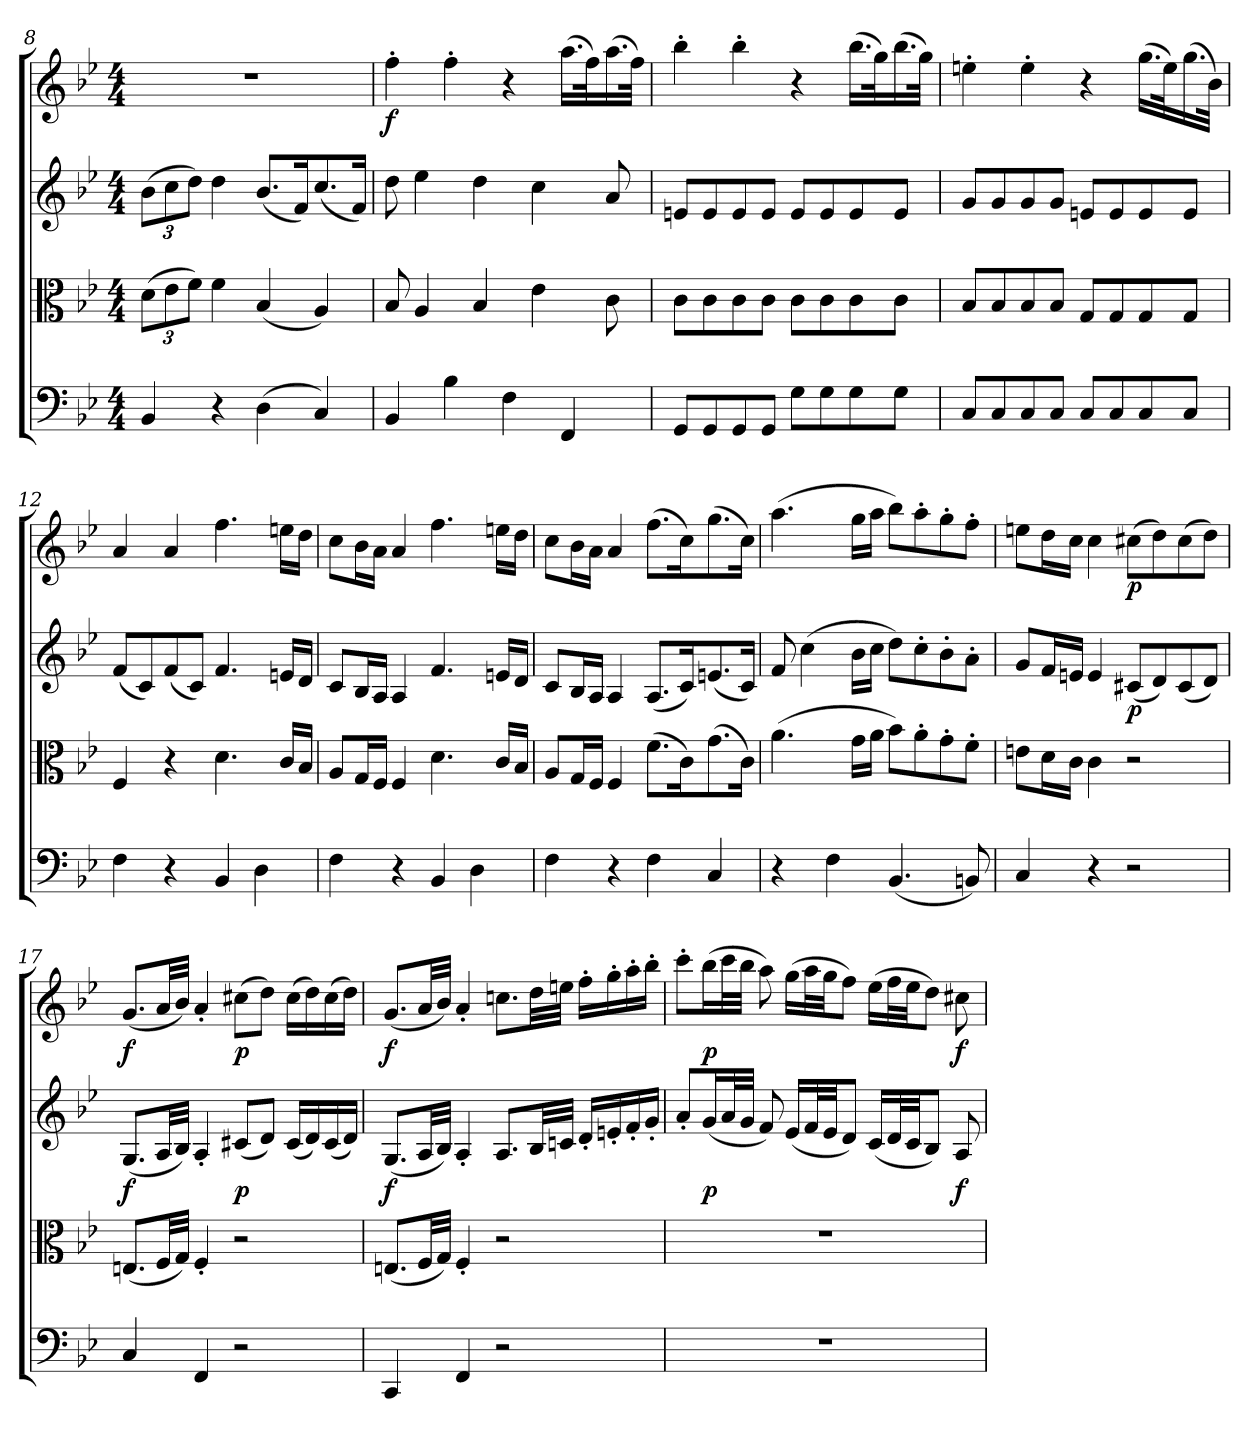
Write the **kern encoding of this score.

**kern	**kern	**kern	**dynam	**kern	**dynam
*part4	*part3	*part2	*part2	*part1	*part1
*staff4	*staff3	*staff2	*staff2	*staff1	*staff1
*clefF4	*clefC3	*clefG2	*	*clefG2	*
*k[b-e-]	*k[b-e-]	*k[b-e-]	*	*k[b-e-]	*
*B-:	*B-:	*B-:	*	*B-:	*
*M4/4	*M4/4	*M4/4	*	*M4/4	*
=8	=8	=8	=8	=8	=8
4BB-/	(12d\L	(12b-\L	.	1r	.
.	12e-\	12cc\	.	.	.
.	12f\J)	12dd\J)	.	.	.
4r	4f\	4dd\	.	.	.
(4D\	(4B-/	(8.b-/L	.	.	.
.	.	16f/K)	.	.	.
4C/)	4A/)	(8.cc/	.	.	.
.	.	16f/Jk)	.	.	.
=9	=9	=9	=9	=9	=9
4BB-/	8B-/	8dd\	.	4ff'\	f
.	4A/	4ee-\	.	.	.
4B-\	.	.	.	4ff'\	.
.	4B-/	4dd\	.	.	.
4F\	.	.	.	4r	.
.	4e-\	4cc\	.	.	.
4FF/	.	.	.	(16.aa\LL	.
.	.	.	.	32ff\K)	.
.	8c\	8a/	.	(16.aa\	.
.	.	.	.	32ff\JJk)	.
=10	=10	=10	=10	=10	=10
8GG/L	8c\L	8en/L	.	4bb-'\	.
8GG/	8c\	8e/	.	.	.
8GG/	8c\	8e/	.	4bb-'\	.
8GG/J	8c\J	8e/J	.	.	.
8G\L	8c\L	8e/L	.	4r	.
8G\	8c\	8e/	.	.	.
8G\	8c\	8e/	.	(16.bb-\LL	.
.	.	.	.	32gg\K)	.
8G\J	8c\J	8e/J	.	(16.bb-\	.
.	.	.	.	32gg\JJk)	.
=11	=11	=11	=11	=11	=11
8C/L	8B-/L	8g/L	.	4een'\	.
8C/	8B-/	8g/	.	.	.
8C/	8B-/	8g/	.	4ee'\	.
8C/J	8B-/J	8g/J	.	.	.
8C/L	8G/L	8en/L	.	4r	.
8C/	8G/	8e/	.	.	.
8C/	8G/	8e/	.	(16.gg\LL	.
.	.	.	.	32ee\K)	.
8C/J	8G/J	8e/J	.	(16.gg\	.
.	.	.	.	32b-\JJk)	.
=12	=12	=12	=12	=12	=12
4F\	4F/	(8f/L	.	4a/	.
.	.	8c/)	.	.	.
4r	4r	(8f/	.	4a/	.
.	.	8c/J)	.	.	.
4BB-/	4.d\	4.f/	.	4.ff\	.
4D\	.	.	.	.	.
.	16c/LL	16en/LL	.	16een\LL	.
.	16B-/JJ	16d/JJ	.	16dd\JJ	.
=13	=13	=13	=13	=13	=13
4F\	8A/L	8c/L	.	8cc\L	.
.	16G/L	16B-/L	.	16b-\L	.
.	16F/JJ	16A/JJ	.	16a\JJ	.
4r	4F/	4A/	.	4a/	.
4BB-/	4.d\	4.f/	.	4.ff\	.
4D\	.	.	.	.	.
.	16c/LL	16en/LL	.	16een\LL	.
.	16B-/JJ	16d/JJ	.	16dd\JJ	.
=14	=14	=14	=14	=14	=14
4F\	8A/L	8c/L	.	8cc\L	.
.	16G/L	16B-/L	.	16b-\L	.
.	16F/JJ	16A/JJ	.	16a\JJ	.
4r	4F/	4A/	.	4a/	.
4F\	(8.f\L	(8.A/L	.	(8.ff\L	.
.	16c\K)	16c/K)	.	16cc\K)	.
4C/	(8.g\	(8.en/	.	(8.gg\	.
.	16c\Jk)	16c/Jk)	.	16cc\Jk)	.
=15	=15	=15	=15	=15	=15
4r	(4.a\	8f/	.	(4.aa\	.
.	.	(4cc\	.	.	.
4F\	.	.	.	.	.
.	16g\LL	16b-\LL	.	16gg\LL	.
.	16a\JJ	16cc\JJ	.	16aa\JJ	.
(4.BB-/	8b-\L)	8dd\L)	.	8bb-\L)	.
.	8a'\	8cc'\	.	8aa'\	.
.	8g'\	8b-'\	.	8gg'\	.
8BBn/)	8f'\J	8a'\J	.	8ff'\J	.
=16	=16	=16	=16	=16	=16
4C/	8en\L	8g/L	.	8een\L	.
.	16d\L	16f/L	.	16dd\L	.
.	16c\JJ	16en/JJ	.	16cc\JJ	.
4r	4c\	4e/	.	4cc\	.
2r	2r	(8c#X/L	p	(8cc#X\L	p
.	.	8d/)	.	8dd\)	.
.	.	(8c#/	.	(8cc#\	.
.	.	8d/J)	.	8dd\J)	.
=17	=17	=17	=17	=17	=17
4C/	(8.En/L	(8.G/L	f	(8.g/L	f
.	32F/LL	32A/LL	.	32a/LL	.
.	32G/JJJ)	32B-/JJJ)	.	32b-/JJJ)	.
4FF/	4F'/	4A'/	.	4a'/	.
2r	2r	(8c#X/L	p	(8cc#X\L	p
.	.	8d/J)	.	8dd\J)	.
.	.	(16c#/LL	.	(16cc#\LL	.
.	.	16d/)	.	16dd\)	.
.	.	(16c#/	.	(16cc#\	.
.	.	16d/JJ)	.	16dd\JJ)	.
=18	=18	=18	=18	=18	=18
4CC/	(8.En/L	(8.G/L	f	(8.g/L	f
.	32F/LL	32A/LL	.	32a/LL	.
.	32G/JJJ)	32B-/JJJ)	.	32b-/JJJ)	.
4FF/	4F'/	4A'/	.	4a'/	.
2r	2r	8.A/L	.	8.ccn\L	.
.	.	32B-/LL	.	32dd\LL	.
.	.	32cn/JJJ	.	32een\JJJ	.
.	.	16d'/LL	.	16ff'\LL	.
.	.	16en'/	.	16gg'\	.
.	.	16f'/	.	16aa'\	.
.	.	16g'/JJ	.	16bb-'\JJ	.
=19	=19	=19	=19	=19	=19
1r	1r	8a'/L	.	8ccc'\L	.
.	.	(16g/L	p	(16bb-\L	p
.	.	32a/L	.	32ccc\L	.
.	.	32g/JJJ	.	32bb-\JJJ	.
.	.	8f/)	.	8aa\)	.
.	.	(16e-/LL	.	(16gg\LL	.
.	.	32f/L	.	32aa\L	.
.	.	32e-/JJ	.	32gg\JJ	.
.	.	8d/J)	.	8ff\J)	.
.	.	(16c/LL	.	(16ee-\LL	.
.	.	32d/L	.	32ff\L	.
.	.	32c/JJ	.	32ee-\JJ	.
.	.	8B-/J)	.	8dd\J)	.
.	.	8A/	f	8cc#X\	f
=	=	=	=	=	=
*-	*-	*-	*-	*-	*-
